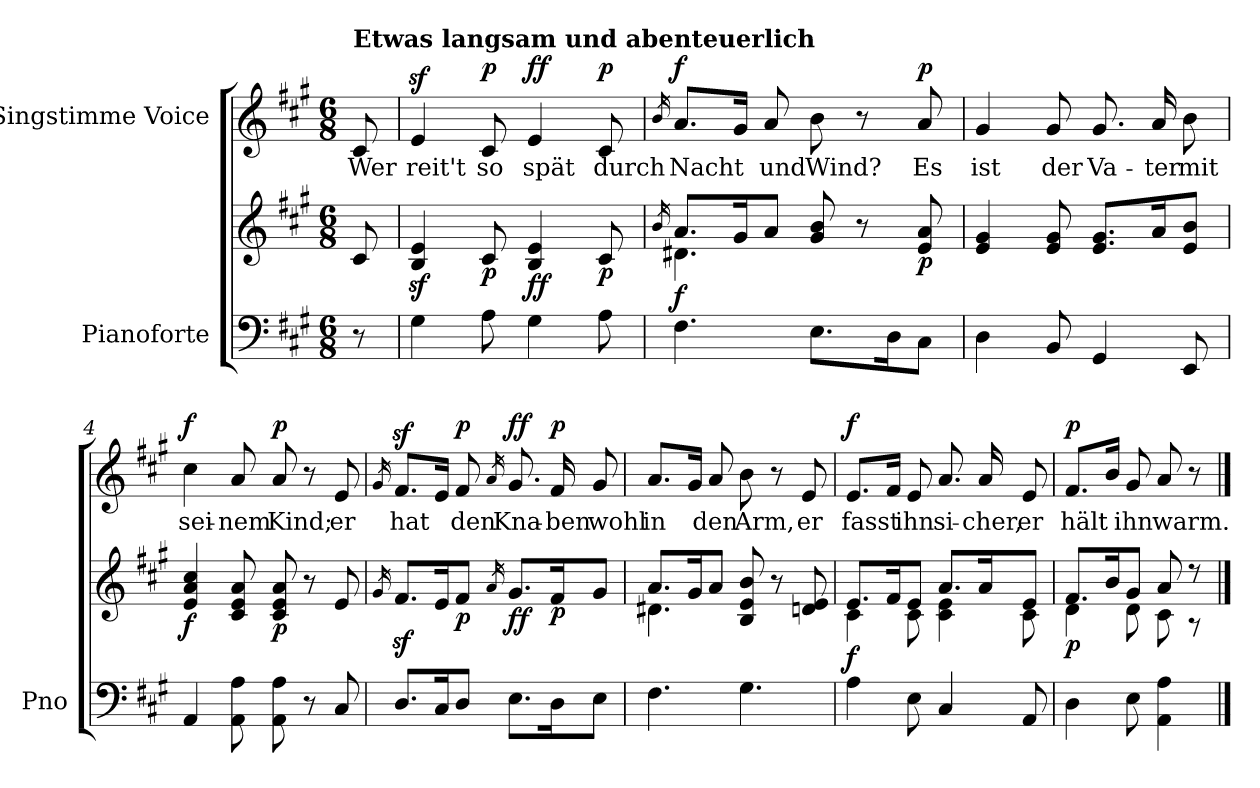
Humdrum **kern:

**kern	**kern	**dynam	**kern	**text	**dynam
*part2	*part2	*part2	*part1	*part1	*part1
*staff3	*staff2	*staff2/3	*staff1	*staff1	*staff1
*I"Pianoforte	*	*	*I"Singstimme Voice	*	*
*I'Pno	*	*	*	*	*
*clefF4	*clefG2	*	*clefG2	*	*
*k[f#c#g#]	*k[f#c#g#]	*	*k[f#c#g#]	*	*
*M6/8	*M6/8	*	*M6/8	*	*
=	=	=	=	=	=
!	!	!	!LO:TX:a:B:t=Etwas langsam und abenteuerlich	!	!
8r	8c#/	.	8c#/	Wer	.
=1	=1	=1	=1	=1	=1
4G#\	4B/z< 4e/z<	.	4ez>/	reit't	.
!	!	!LO:DY:b	!	!	!LO:DY:a
8A\	8c#/	p	8c#/	so	p
!	!	!LO:DY:b	!	!	!LO:DY:a
4G#\	4B/ 4e/	ff	4e/	spät	ff
!	!	!LO:DY:b	!	!	!LO:DY:a
8A\	8c#/	p	8c#/	durch	p
=2	=2	=2	=2	=2	=2
.	16qb/	.	16qb/	.	.
*	*^	*	*	*	*
!	!	!	!LO:DY:b	!	!	!LO:DY:a
4.F#\	8.a/L	4.d#X\	f	8.a/L	Nacht	f
.	16g#/K	.	.	16g#/Jk	.	.
.	8a/J	.	.	8a/	und	.
8.E\L	8g#/ 8b/	4.ryy	.	8b\	Wind?	.
.	8r	.	.	8r	.	.
16D\K	.	.	.	.	.	.
!	!	!	!LO:DY:b	!	!	!LO:DY:a
8C#\J	8e/ 8a/	.	p	8a/	Es	p
*	*v	*v	*	*	*	*
=3	=3	=3	=3	=3	=3
4D\	4e/ 4g#/	.	4g#/	ist	.
8BB/	8e/ 8g#/	.	8g#/	der	.
4GG#/	8.e/ 8.g#/L	.	8.g#/	Va-	.
.	16a/K	.	16a/	-ter	.
8EE/	8e/ 8b/J	.	8b\	mit	.
=4	=4	=4	=4	=4	=4
!	!	!LO:DY:b	!	!	!LO:DY:a
4AA/	4e/ 4a/ 4cc#/	f	4cc#\	sei-	f
8AA\ 8A\	8c#/ 8e/ 8a/	.	8a/	-nem	.
!	!	!LO:DY:b	!	!	!LO:DY:a
8AA\ 8A\	8c#/ 8e/ 8a/	p	8a/	Kind;	p
8r	8r	.	8r	.	.
8C#/	8e/	.	8e/	er	.
=5	=5	=5	=5	=5	=5
.	16qg#/	.	16qg#/	.	.
8.D/L	8.f#z</L	.	8.f#z>/L	hat	.
16C#/K	16e/K	.	16e/Jk	.	.
!	!	!LO:DY:b	!	!	!LO:DY:a
8D/J	8f#/J	p	8f#/	den	p
.	16qa/	.	16qa/	.	.
!	!	!LO:DY:b	!	!	!LO:DY:a
8.E\L	8.g#/L	ff	8.g#/	Kna-	ff
!	!	!LO:DY:b	!	!	!LO:DY:a
16D\K	16f#/K	p	16f#/	-ben	p
8E\J	8g#/J	.	8g#/	wohl	.
=6	=6	=6	=6	=6	=6
*	*^	*	*	*	*
4.F#\	8.a/L	4.d#X\	.	8.a/L	in	.
.	16g#/K	.	.	16g#/Jk	.	.
.	8a/J	.	.	8a/	den	.
4.G#\	8B/ 8e/ 8b/	4.ryy	.	8b\	Arm,	.
.	8r	.	.	8r	.	.
.	8dn/ 8e/	.	.	8e/	er	.
=7	=7	=7	=7	=7	=7	=7
!	!	!	!LO:DY:b	!	!	!LO:DY:a
4A\	8.e/L	4c#\	f	8.e/L	fasst	f
.	16f#/K	.	.	16f#/Jk	.	.
8E\	8e/J	8c#\	.	8e/	ihn	.
4C#/	8.a/L	4c#\ 4e\	.	8.a/	si-	.
.	16a/K	.	.	16a/	-cher,	.
8AA/	8e/J	8c#\	.	8e/	er	.
=8	=8	=8	=8	=8	=8	=8
!	!	!	!LO:DY:b	!	!	!LO:DY:a
4D\	8.f#/L	4d\	p	8.f#/L	hält	p
.	16b/K	.	.	16b/Jk	.	.
8E\	8g#/J	8d\	.	8g#/	ihn	.
4AA\ 4A\	8a/	8c#\	.	8a/	warm.	.
.	8r	8r	.	8r	.	.
*	*v	*v	*	*	*	*
==	==	==	==	==	==
*-	*-	*-	*-	*-	*-
